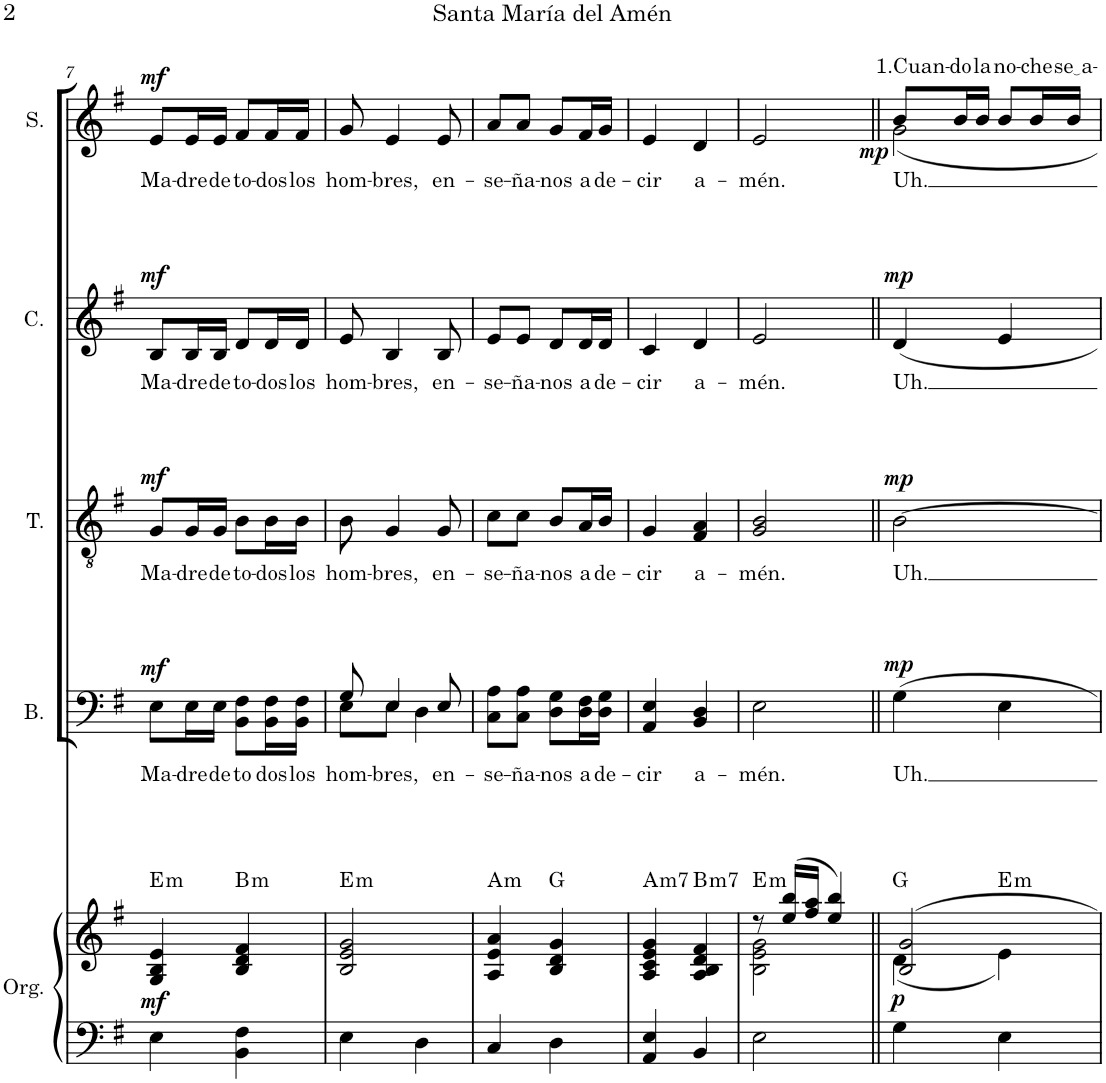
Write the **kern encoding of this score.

**kern	**kern	**dynam	**harte	**kern	**text	**dynam	**kern	**text	**dynam	**kern	**text	**dynam	**kern	**text	**dynam
*part5	*part5	*part5	*part5	*part4	*part4	*part4	*part3	*part3	*part3	*part2	*part2	*part2	*part1	*part1	*part1
*staff6	*staff5	*staff5/6	*	*staff4	*staff4	*staff4	*staff3	*staff3	*staff3	*staff2	*staff2	*staff2	*staff1	*staff1	*staff1
*I"Órgano	*	*	*	*I"Bajo	*	*	*I"Tenor	*	*	*I"Contralto	*	*	*I"Soprano	*	*
*	*	*	*	*I'B.	*	*	*I'T.	*	*	*I'C.	*	*	*I'S.	*	*
!!LO:PB:g=z
*clefF4	*clefG2	*	*	*clefF4	*	*	*clefGv2	*	*	*clefG2	*	*	*clefG2	*	*
*k[f#]	*k[f#]	*	*	*k[f#]	*	*	*k[f#]	*	*	*k[f#]	*	*	*k[f#]	*	*
*M2/4	*M2/4	*	*	*M2/4	*	*	*M2/4	*	*	*M2/4	*	*	*M2/4	*	*
=7	=7	=7	=7	=7	=7	=7	=7	=7	=7	=7	=7	=7	=7	=7	=7
!	!	!LO:DY:b	!LO:H:kt=m	!	!LO:LY:b	!LO:DY:a	!	!LO:LY:b	!LO:DY:a	!	!LO:LY:b	!LO:DY:a	!	!LO:LY:b	!LO:DY:a
4E\	4G/ 4B/ 4e/	mf	E:min	8E\L	Ma-	mf	8G/L	Ma-	mf	8B/L	Ma-	mf	8e/L	Ma-	mf
!	!	!	!	!	!LO:LY:b	!	!	!LO:LY:b	!	!	!LO:LY:b	!	!	!LO:LY:b	!
.	.	.	.	16E\L	-dre	.	16G/L	-dre	.	16B/L	-dre	.	16e/L	-dre	.
!	!	!	!	!	!LO:LY:b	!	!	!LO:LY:b	!	!	!LO:LY:b	!	!	!LO:LY:b	!
.	.	.	.	16E\JJ	de	.	16G/JJ	de	.	16B/JJ	de	.	16e/JJ	de	.
!	!	!	!LO:H:kt=m	!	!LO:LY:b	!	!	!LO:LY:b	!	!	!LO:LY:b	!	!	!LO:LY:b	!
4BB\ 4F#\	4B/ 4d/ 4f#/	.	B:min	8BB\ 8F#\L	to	.	8B\L	to-	.	8d/L	to-	.	8f#/L	to-	.
!	!	!	!	!	!LO:LY:b	!	!	!LO:LY:b	!	!	!LO:LY:b	!	!	!LO:LY:b	!
.	.	.	.	16BB\ 16F#\L	-dos	.	16B\L	-dos	.	16d/L	-dos	.	16f#/L	-dos	.
!	!	!	!	!	!LO:LY:b	!	!	!LO:LY:b	!	!	!LO:LY:b	!	!	!LO:LY:b	!
.	.	.	.	16BB\ 16F#\JJ	los	.	16B\JJ	los	.	16d/JJ	los	.	16f#/JJ	los	.
=8	=8	=8	=8	=8	=8	=8	=8	=8	=8	=8	=8	=8	=8	=8	=8
!	!	!	!LO:H:kt=m	!	!LO:LY:b	!	!	!LO:LY:b	!	!	!LO:LY:b	!	!	!LO:LY:b	!
*	*	*	*	*^	*	*	*	*	*	*	*	*	*	*	*
4E\	2B/ 2e/ 2g/	.	E:min	8G/	8E\L	hom-	.	8B\	hom-	.	8e/	hom-	.	8g/	hom-	.
!	!	!	!	!	!	!LO:LY:b	!	!	!LO:LY:b	!	!	!LO:LY:b	!	!	!LO:LY:b	!
.	.	.	.	4E/	8E\J	-bres,	.	4G/	-bres,	.	4B/	-bres,	.	4e/	-bres,	.
4D\	.	.	.	.	4D\	.	.	.	.	.	.	.	.	.	.	.
!	!	!	!	!	!	!LO:LY:b	!	!	!LO:LY:b	!	!	!LO:LY:b	!	!	!LO:LY:b	!
.	.	.	.	8E/	.	en-	.	8G/	en-	.	8B/	en-	.	8e/	en-	.
*	*	*	*	*v	*v	*	*	*	*	*	*	*	*	*	*	*
=9	=9	=9	=9	=9	=9	=9	=9	=9	=9	=9	=9	=9	=9	=9	=9
!	!	!	!LO:H:kt=m	!	!LO:LY:b	!	!	!LO:LY:b	!	!	!LO:LY:b	!	!	!LO:LY:b	!
4C/	4A/ 4e/ 4a/	.	A:min	8C\ 8A\L	-se-	.	8c\L	-se-	.	8e/L	-se-	.	8a/L	-se-	.
!	!	!	!	!	!LO:LY:b	!	!	!LO:LY:b	!	!	!LO:LY:b	!	!	!LO:LY:b	!
.	.	.	.	8C\ 8A\J	-ña-	.	8c\J	-ña-	.	8e/J	-ña-	.	8a/J	-ña-	.
!	!	!	!	!	!LO:LY:b	!	!	!LO:LY:b	!	!	!LO:LY:b	!	!	!LO:LY:b	!
4D\	4B/ 4d/ 4g/	.	G:maj	8D\ 8G\L	-nos	.	8B/L	-nos	.	8d/L	-nos	.	8g/L	-nos	.
!	!	!	!	!	!LO:LY:b	!	!	!LO:LY:b	!	!	!LO:LY:b	!	!	!LO:LY:b	!
.	.	.	.	16D\ 16F#\L	a	.	16A/L	a	.	16d/L	a	.	16f#/L	a	.
!	!	!	!	!	!LO:LY:b	!	!	!LO:LY:b	!	!	!LO:LY:b	!	!	!LO:LY:b	!
.	.	.	.	16D\ 16G\JJ	de-	.	16B/JJ	de-	.	16d/JJ	de-	.	16g/JJ	de-	.
=10	=10	=10	=10	=10	=10	=10	=10	=10	=10	=10	=10	=10	=10	=10	=10
!	!	!	!LO:H:kt=m7	!	!LO:LY:b	!	!	!LO:LY:b	!	!	!LO:LY:b	!	!	!LO:LY:b	!
4AA/ 4E/	4A/ 4c/ 4e/ 4g/	.	A:min7	4AA/ 4E/	-cir	.	4G/	-cir	.	4c/	-cir	.	4e/	-cir	.
!	!	!	!LO:H:kt=m7	!	!LO:LY:b	!	!	!LO:LY:b	!	!	!LO:LY:b	!	!	!LO:LY:b	!
4BB/	4A/ 4B/ 4d/ 4f#/	.	B:min7	4BB/ 4D/	a-	.	4F#/ 4A/	a-	.	4d/	a-	.	4d/	a-	.
=11	=11	=11	=11	=11	=11	=11	=11	=11	=11	=11	=11	=11	=11	=11	=11
*	*^	*	*	*	*	*	*	*	*	*	*	*	*	*	*
!	!	!	!	!LO:H:kt=m	!	!LO:LY:b	!	!	!LO:LY:b	!	!	!LO:LY:b	!	!	!LO:LY:b	!
2E\	8r	2B\ 2e\ 2g\	.	E:min	2E\	-mén.	.	2G/ 2B/	-mén.	.	2e/	-mén.	.	2e/	-mén.	.
.	(16ee/ 16bb/LL	.	.	.	.	.	.	.	.	.	.	.	.	.	.	.
.	16ff#/ 16aa/JJ	.	.	.	.	.	.	.	.	.	.	.	.	.	.	.
.	4ee/ 4bb/)	.	.	.	.	.	.	.	.	.	.	.	.	.	.	.
=12||	=12||	=12||	=12||	=12||	=12||	=12||	=12||	=12||	=12||	=12||	=12||	=12||	=12||	=12||	=12||	=12||
!	!	!	!	!	!	!LO:LY:b	!	!	!LO:LY:b	!	!	!LO:LY:b	!	!	!LO:LY:a	!
*	*	*	*	*	*	*	*	*	*	*	*	*	*	*^	*	*
!	!	!	!LO:DY:b	!	!	!	!LO:DY:a	!	!	!LO:DY:a	!	!	!LO:DY:a	!	!	!LO:LY:b	!LO:DY:b
4G\	2B/ 2g/	(4d\	p	G:maj	4G\	Uh.	mp	[2B\	Uh.	mp	4d/	Uh.	mp	8b/L	2g\	Uh.	mp
!	!	!	!	!	!	!	!	!	!	!	!	!	!	!	!	!LO:LY:a	!
.	.	.	.	.	.	.	.	.	.	.	.	.	.	16b/L	.	-do	.
!	!	!	!	!	!	!	!	!	!	!	!	!	!	!	!	!LO:LY:a	!
.	.	.	.	.	.	.	.	.	.	.	.	.	.	16b/JJ	.	la	.
!	!	!	!	!LO:H:kt=m	!	!	!	!	!	!	!	!	!	!	!	!LO:LY:a	!
4E\	.	4e\)	.	E:min	4E\	.	.	.	.	.	4e/	.	.	8b/L	.	no-	.
!	!	!	!	!	!	!	!	!	!	!	!	!	!	!	!	!LO:LY:a	!
.	.	.	.	.	.	.	.	.	.	.	.	.	.	16b/L	.	-che	.
!	!	!	!	!	!	!	!	!	!	!	!	!	!	!	!	!LO:LY:a	!
.	.	.	.	.	.	.	.	.	.	.	.	.	.	16b/JJ	.	se a	.
*	*v	*v	*	*	*	*	*	*	*	*	*	*	*	*v	*v	*	*
=	=	=	=	=	=	=	=	=	=	=	=	=	=	=	=
*-	*-	*-	*-	*-	*-	*-	*-	*-	*-	*-	*-	*-	*-	*-	*-
